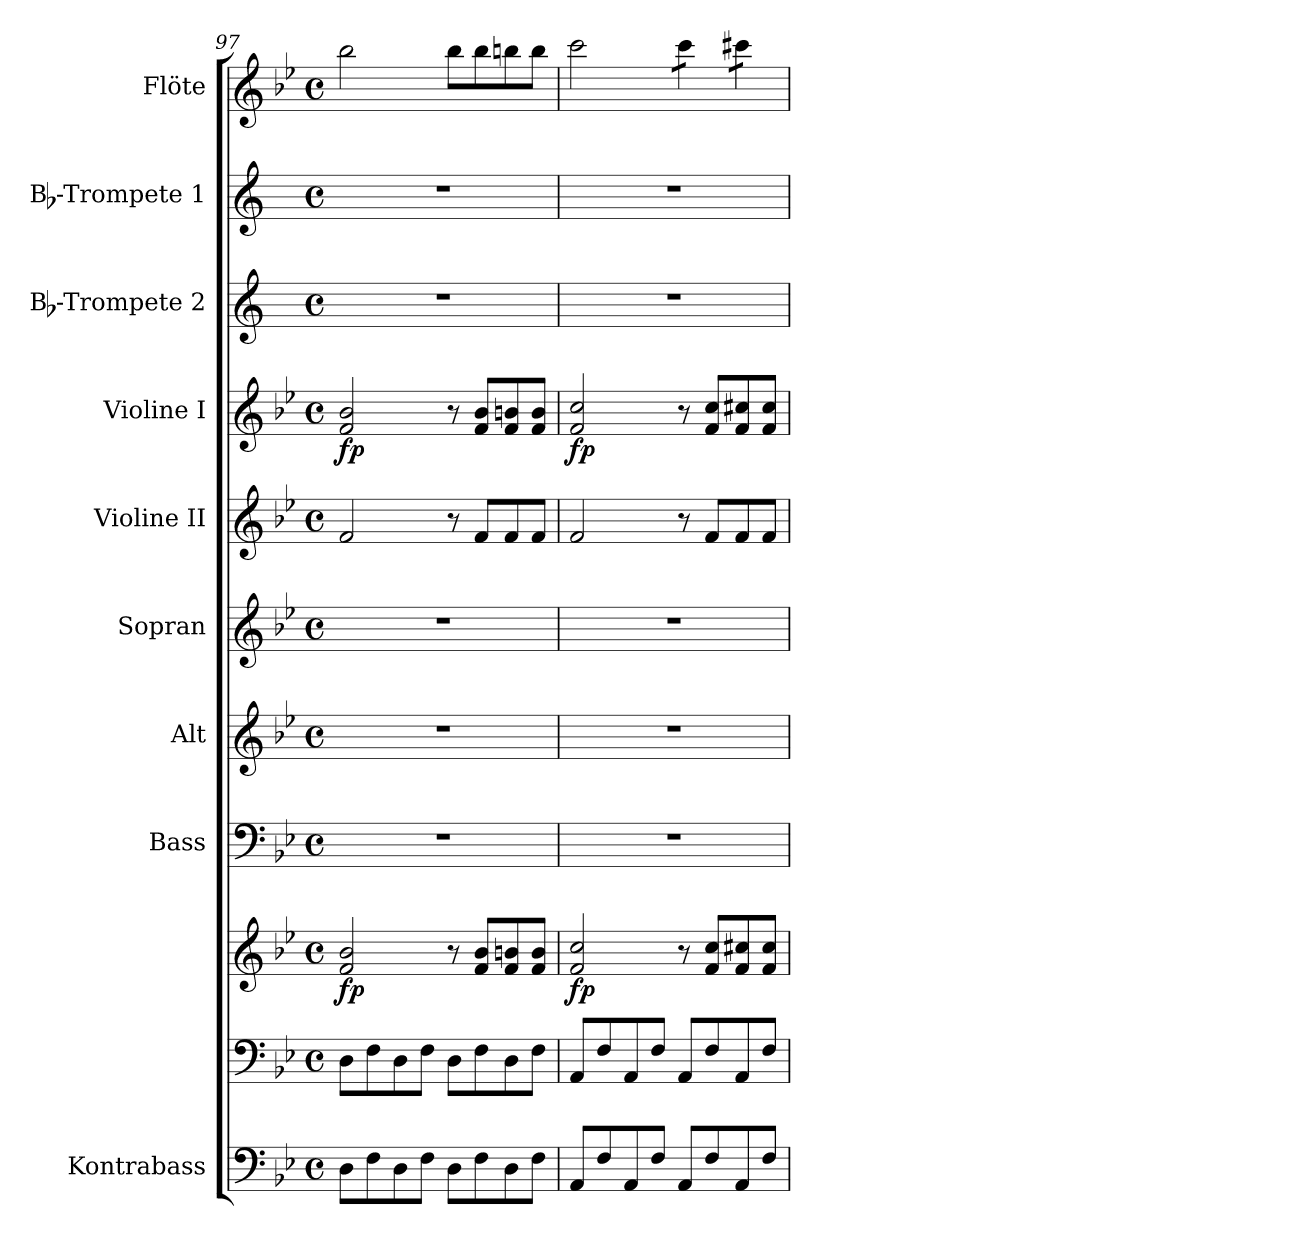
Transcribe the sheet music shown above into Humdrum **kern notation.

**kern	**kern	**kern	**dynam	**kern	**kern	**kern	**kern	**kern	**dynam	**kern	**kern	**kern
*part10	*part9	*part9	*part9	*part8	*part7	*part6	*part5	*part4	*part4	*part3	*part2	*part1
*staff11	*staff10	*staff9	*staff9/10	*staff8	*staff7	*staff6	*staff5	*staff4	*staff4	*staff3	*staff2	*staff1
*I"Kontrabass	*	*	*	*I"Bass	*I"Alt	*I"Sopran	*I"Violine II	*I"Violine I	*	*I"Bb-Trompete 2	*I"Bb-Trompete 1	*I"Flöte
*I'Kb.	*	*	*	*I'B.	*I'A.	*I'S.	*I'Vl. II	*I'Vl. I	*	*I'Bb Trp. 2	*I'Bb Trp. 1	*I'Fl.
*clefF4	*clefF4	*clefG2	*	*clefF4	*clefG2	*clefG2	*clefG2	*clefG2	*	*clefG2	*clefG2	*clefG2
*ITrd7c12	*	*	*	*	*	*	*	*	*	*ITrd1c2	*ITrd1c2	*
*k[b-e-]	*k[b-e-]	*k[b-e-]	*	*k[b-e-]	*k[b-e-]	*k[b-e-]	*k[b-e-]	*k[b-e-]	*	*k[b-e-]	*k[b-e-]	*k[b-e-]
*B-:	*B-:	*B-:	*	*B-:	*B-:	*B-:	*B-:	*B-:	*	*B-:	*B-:	*B-:
*M4/4	*M4/4	*M4/4	*	*M4/4	*M4/4	*M4/4	*M4/4	*M4/4	*	*M4/4	*M4/4	*M4/4
*met(c)	*met(c)	*met(c)	*	*met(c)	*met(c)	*met(c)	*met(c)	*met(c)	*	*met(c)	*met(c)	*met(c)
=97	=97	=97	=97	=97	=97	=97	=97	=97	=97	=97	=97	=97
!	!	!	!LO:DY:b	!	!	!	!	!	!LO:DY:b	!	!	!
8DD\L	8D\L	2f/ 2b-/	fp	1r	1r	1r	2f/	2f/ 2b-/	fp	1r	1r	2bb-\
8FF\	8F\	.	.	.	.	.	.	.	.	.	.	.
8DD\	8D\	.	.	.	.	.	.	.	.	.	.	.
8FF\J	8F\J	.	.	.	.	.	.	.	.	.	.	.
8DD\L	8D\L	8r	.	.	.	.	8r	8r	.	.	.	8bb-\L
8FF\	8F\	8f/ 8b-/L	.	.	.	.	8f/L	8f/ 8b-/L	.	.	.	8bb-\
8DD\	8D\	8f/ 8bn/	.	.	.	.	8f/	8f/ 8bn/	.	.	.	8bbn\
8FF\J	8F\J	8f/ 8b/J	.	.	.	.	8f/J	8f/ 8b/J	.	.	.	8bb\J
!!LO:PB:g=z
=98	=98	=98	=98	=98	=98	=98	=98	=98	=98	=98	=98	=98
!	!	!	!LO:DY:b	!	!	!	!	!	!LO:DY:b	!	!	!
8AAA/L	8AA/L	2f/ 2cc/	fp	1r	1r	1r	2f/	2f/ 2cc/	fp	1r	1r	2ccc\
8FF/	8F/	.	.	.	.	.	.	.	.	.	.	.
8AAA/	8AA/	.	.	.	.	.	.	.	.	.	.	.
8FF/J	8F/J	.	.	.	.	.	.	.	.	.	.	.
*	*	*	*	*	*	*	*	*	*	*	*	*tremolo
8AAA/L	8AA/L	8r	.	.	.	.	8r	8r	.	.	.	8ccc\L
8FF/	8F/	8f/ 8cc/L	.	.	.	.	8f/L	8f/ 8cc/L	.	.	.	8ccc\J
8AAA/	8AA/	8f/ 8cc#X/	.	.	.	.	8f/	8f/ 8cc#X/	.	.	.	8ccc#X\L
8FF/J	8F/J	8f/ 8cc#/J	.	.	.	.	8f/J	8f/ 8cc#/J	.	.	.	8ccc#X\J
*	*	*	*	*	*	*	*	*	*	*	*	*Xtremolo
=	=	=	=	=	=	=	=	=	=	=	=	=
*-	*-	*-	*-	*-	*-	*-	*-	*-	*-	*-	*-	*-
